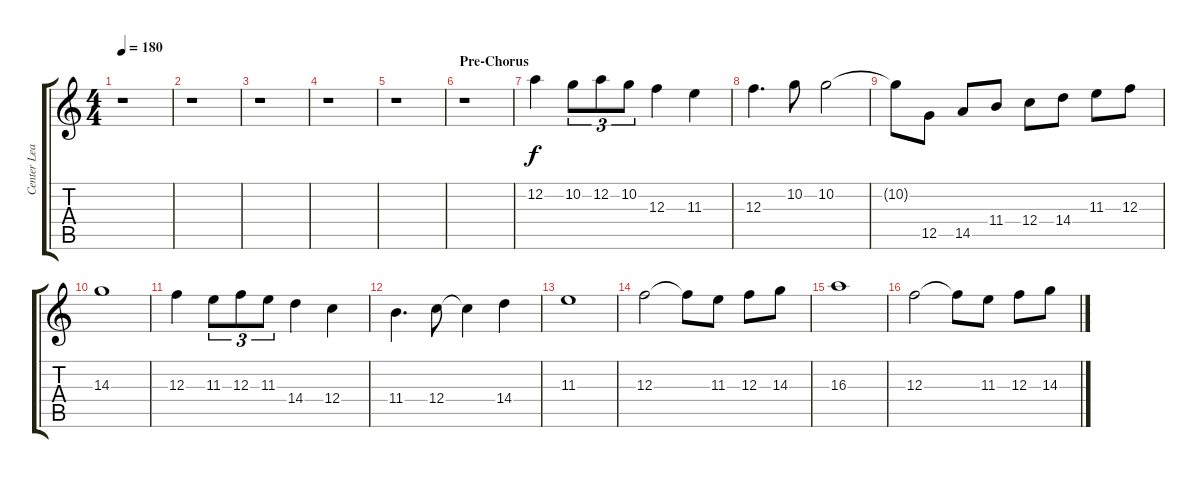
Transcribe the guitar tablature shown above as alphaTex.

\track ("Center Lead 1" "Center Lea") {instrument overdrivenguitar}
\staff {score tabs}
\tuning (D4 A3 F3 C3 G2 C2) {hide}
\ts (4 4)
\tempo 180
\clef g2
\ks aminor
r.1{dy f} |
r.1 |
r.1 |
r.1 |
r.1 |
\section ("" "Pre-Chorus")
r.1 |
12.2.4 10.2.8{tu (3 2)} 12.2.8{tu (3 2)} 10.2.8{tu (3 2)} 12.3.4 11.3.4 |
12.3.4{d} 10.2.8 10.2.2 |
10.2{t}.8 12.5.8 14.5.8 11.4.8 12.4.8 14.4.8 11.3.8 12.3.8 |
14.3.1 |
12.3.4 11.3.8{tu (3 2)} 12.3.8{tu (3 2)} 11.3.8{tu (3 2)} 14.4.4 12.4.4 |
11.4.4{d} 12.4.8 12.4{t}.4 14.4.4 |
11.3.1 |
12.3.2 12.3{t}.8 11.3.8 12.3.8 14.3.8 |
16.3.1 |
12.3.2 12.3{t}.8 11.3.8 12.3.8 14.3.8
